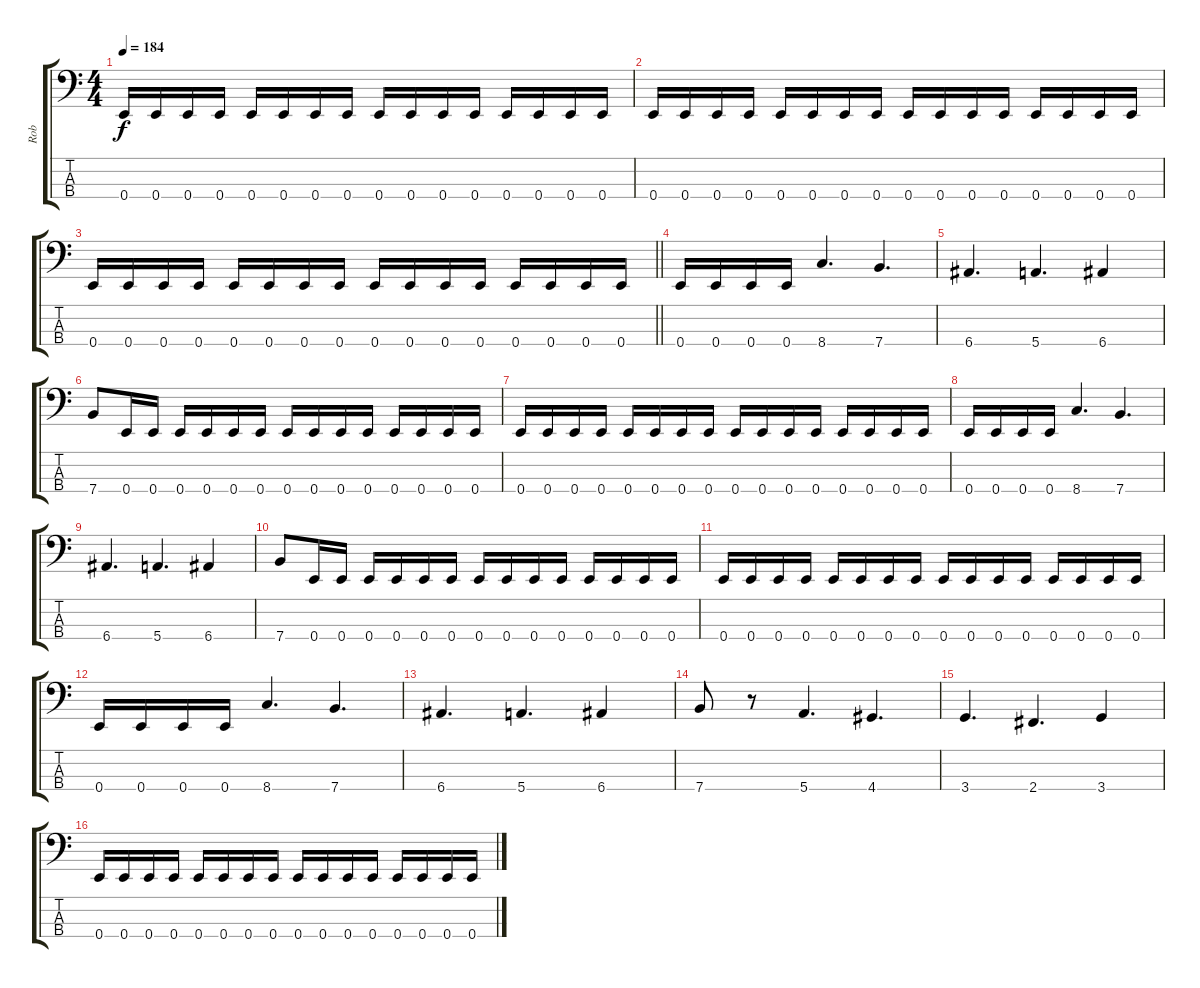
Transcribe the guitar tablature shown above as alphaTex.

\track ("Rob" "Rob") {instrument electricbassfinger}
\staff {score tabs}
\tuning (G2 D2 A1 E1) {hide}
\ts (4 4)
\tempo 184
\clef f4
\ks c
0.4.16{dy f} 0.4.16 0.4.16 0.4.16 0.4.16 0.4.16 0.4.16 0.4.16 0.4.16 0.4.16 0.4.16 0.4.16 0.4.16 0.4.16 0.4.16 0.4.16 |
0.4.16 0.4.16 0.4.16 0.4.16 0.4.16 0.4.16 0.4.16 0.4.16 0.4.16 0.4.16 0.4.16 0.4.16 0.4.16 0.4.16 0.4.16 0.4.16 |
\barLineRight lightlight
0.4.16 0.4.16 0.4.16 0.4.16 0.4.16 0.4.16 0.4.16 0.4.16 0.4.16 0.4.16 0.4.16 0.4.16 0.4.16 0.4.16 0.4.16 0.4.16 |
0.4.16 0.4.16 0.4.16 0.4.16 8.4.4{d} 7.4.4{d} |
6.4.4{d} 5.4.4{d} 6.4.4 |
7.4.8 0.4.16 0.4.16 0.4.16 0.4.16 0.4.16 0.4.16 0.4.16 0.4.16 0.4.16 0.4.16 0.4.16 0.4.16 0.4.16 0.4.16 |
0.4.16 0.4.16 0.4.16 0.4.16 0.4.16 0.4.16 0.4.16 0.4.16 0.4.16 0.4.16 0.4.16 0.4.16 0.4.16 0.4.16 0.4.16 0.4.16 |
0.4.16 0.4.16 0.4.16 0.4.16 8.4.4{d} 7.4.4{d} |
6.4.4{d} 5.4.4{d} 6.4.4 |
7.4.8 0.4.16 0.4.16 0.4.16 0.4.16 0.4.16 0.4.16 0.4.16 0.4.16 0.4.16 0.4.16 0.4.16 0.4.16 0.4.16 0.4.16 |
0.4.16 0.4.16 0.4.16 0.4.16 0.4.16 0.4.16 0.4.16 0.4.16 0.4.16 0.4.16 0.4.16 0.4.16 0.4.16 0.4.16 0.4.16 0.4.16 |
0.4.16 0.4.16 0.4.16 0.4.16 8.4.4{d} 7.4.4{d} |
6.4.4{d} 5.4.4{d} 6.4.4 |
7.4.8 r.8 5.4.4{d} 4.4.4{d} |
3.4.4{d} 2.4.4{d} 3.4.4 |
0.4.16 0.4.16 0.4.16 0.4.16 0.4.16 0.4.16 0.4.16 0.4.16 0.4.16 0.4.16 0.4.16 0.4.16 0.4.16 0.4.16 0.4.16 0.4.16
